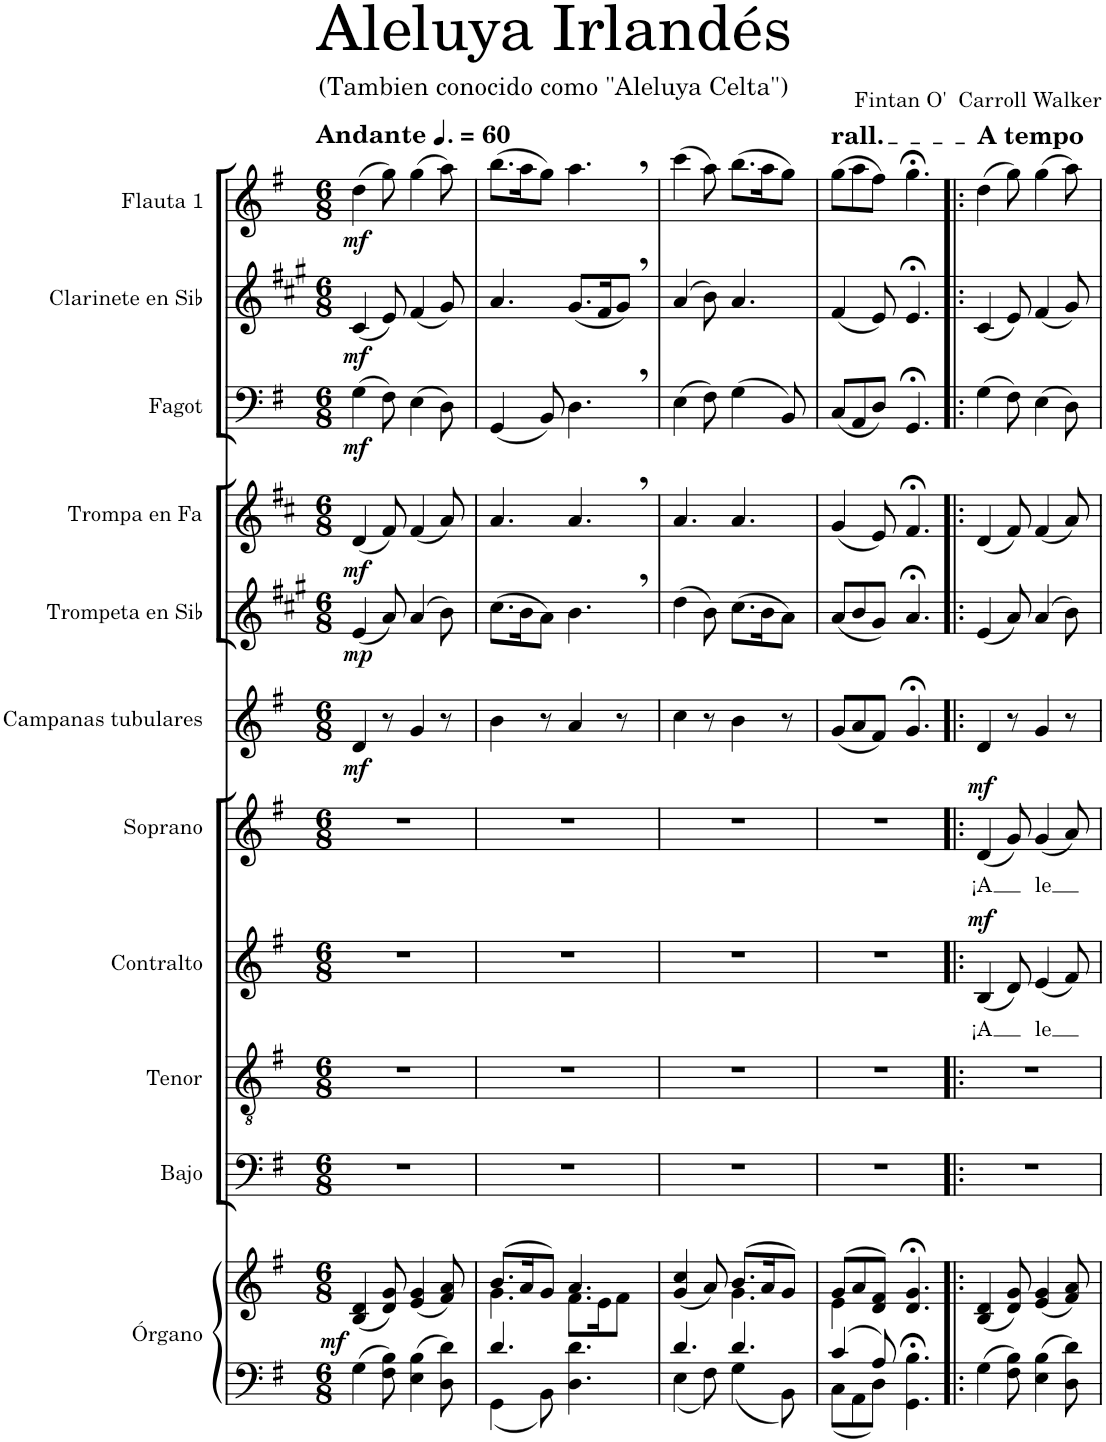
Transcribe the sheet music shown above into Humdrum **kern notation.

**kern	**kern	**dynam	**kern	**kern	**kern	**text	**dynam	**kern	**text	**dynam	**kern	**dynam	**kern	**dynam	**kern	**dynam	**kern	**dynam	**kern	**dynam	**kern	**dynam
*part11	*part11	*part11	*part10	*part9	*part8	*part8	*part8	*part7	*part7	*part7	*part6	*part6	*part5	*part5	*part4	*part4	*part3	*part3	*part2	*part2	*part1	*part1
*staff12	*staff11	*staff11/12	*staff10	*staff9	*staff8	*staff8	*staff8	*staff7	*staff7	*staff7	*staff6	*staff6	*staff5	*staff5	*staff4	*staff4	*staff3	*staff3	*staff2	*staff2	*staff1	*staff1
*I"Órgano	*	*	*I"Bajo	*I"Tenor	*I"Contralto	*	*	*I"Soprano	*	*	*I"Campanas tubulares	*	*I"Trompeta en Sib	*	*I"Trompa en Fa	*	*I"Fagot	*	*I"Clarinete en Sib	*	*I"Flauta 1	*
*	*	*	*I'B.	*I'T.	*I'C.	*	*	*I'S.	*	*	*I'C.t.	*	*I'Tpt. en Sib	*	*	*	*I'Fg.	*	*I'Cl. en Sib	*	*I'Fl. 1	*
*clefF4	*clefG2	*	*clefF4	*clefGv2	*clefG2	*	*	*clefG2	*	*	*clefG2	*	*clefG2	*	*clefG2	*	*clefF4	*	*clefG2	*	*clefG2	*
*	*	*	*	*	*	*	*	*	*	*	*	*	*Trd1c2	*	*Trd4c7	*	*	*	*Trd1c2	*	*	*
*k[f#]	*k[f#]	*	*k[f#]	*k[f#]	*k[f#]	*	*	*k[f#]	*	*	*k[f#]	*	*k[f#c#g#]	*	*k[f#c#]	*	*k[f#]	*	*k[f#c#g#]	*	*k[f#]	*
*M6/8	*M6/8	*	*M6/8	*M6/8	*M6/8	*	*	*M6/8	*	*	*M6/8	*	*M6/8	*	*M6/8	*	*M6/8	*	*M6/8	*	*M6/8	*
*MM90	*MM90	*	*MM90	*MM90	*MM90	*	*	*MM90	*	*	*MM90	*	*MM90	*	*MM90	*	*MM90	*	*MM90	*	*MM90	*
=1	=1	=1	=1	=1	=1	=1	=1	=1	=1	=1	=1	=1	=1	=1	=1	=1	=1	=1	=1	=1	=1	=1
!	!	!	!	!	!	!	!	!	!	!	!	!	!	!	!	!	!	!	!	!	!LO:TX:a:B:t=Andante	!
!	!	!LO:DY:b	!	!	!	!	!	!	!	!	!	!LO:DY:b	!	!LO:DY:b	!	!LO:DY:b	!	!LO:DY:b	!	!LO:DY:b	!	!LO:DY:b
4G\	(4B/ 4d/	mf	2.r	2.r	2.r	.	.	2.r	.	.	4d/	mf	(4e/	mp	(4d/	mf	(4G\	mf	(4c#/	mf	(4dd\	mf
8F#\ 8B\	8d/ 8g/)	.	.	.	.	.	.	.	.	.	8r	.	8a/)	.	8f#/)	.	8F#\)	.	8e/)	.	8gg\)	.
4E\ 4B\	(4e/ 4g/	.	.	.	.	.	.	.	.	.	4g/	.	(4a/	.	(4f#/	.	(4E\	.	(4f#/	.	(4gg\	.
8D\ 8d\	8f#/ 8a/)	.	.	.	.	.	.	.	.	.	8r	.	8b\)	.	8a/)	.	8D\)	.	8g#/)	.	8aa\)	.
=2	=2	=2	=2	=2	=2	=2	=2	=2	=2	=2	=2	=2	=2	=2	=2	=2	=2	=2	=2	=2	=2	=2
*^	*^	*	*	*	*	*	*	*	*	*	*	*	*	*	*	*	*	*	*	*	*	*
4.d/	4GG\	(8.b/L	4.g\	.	2.r	2.r	2.r	.	.	2.r	.	.	4b\	.	(8.cc#\L	.	4.a/	.	(4GG/	.	4.a/	.	(8.bb\L	.
.	.	16a/K	.	.	.	.	.	.	.	.	.	.	.	.	16b\K	.	.	.	.	.	.	.	16aa\K	.
.	8BB\	8g/J)	.	.	.	.	.	.	.	.	.	.	8r	.	8a\J)	.	.	.	8BB/)	.	.	.	8gg\J)	.
4.D\ 4.d\	4.ryy	4.a/	8.f#\L	.	.	.	.	.	.	.	.	.	4a/	.	4.b,\	.	4.a,/	.	4.D,\	.	(8.g#/L	.	4.aa,\	.
.	.	.	16e\K	.	.	.	.	.	.	.	.	.	.	.	.	.	.	.	.	.	16f#/K	.	.	.
.	.	.	8f#\J	.	.	.	.	.	.	.	.	.	8r	.	.	.	.	.	.	.	8g#,/J)	.	.	.
=3	=3	=3	=3	=3	=3	=3	=3	=3	=3	=3	=3	=3	=3	=3	=3	=3	=3	=3	=3	=3	=3	=3	=3	=3
4.d/	4E\	(4g/ 4cc/	4.ryy	.	2.r	2.r	2.r	.	.	2.r	.	.	4cc\	.	(4dd\	.	4.a/	.	(4E\	.	(4a/	.	(4ccc\	.
.	8F#\	8a/)	.	.	.	.	.	.	.	.	.	.	8r	.	8b\)	.	.	.	8F#\)	.	8b\)	.	8aa\)	.
4.d/	4G\	(8.b/L	4.g\	.	.	.	.	.	.	.	.	.	4b\	.	(8.cc#\L	.	4.a/	.	(4G\	.	4.a/	.	(8.bb\L	.
.	.	16a/K	.	.	.	.	.	.	.	.	.	.	.	.	16b\K	.	.	.	.	.	.	.	16aa\K	.
.	8BB\	8g/J)	.	.	.	.	.	.	.	.	.	.	8r	.	8a\J)	.	.	.	8BB/)	.	.	.	8gg\J)	.
=4	=4	=4	=4	=4	=4	=4	=4	=4	=4	=4	=4	=4	=4	=4	=4	=4	=4	=4	=4	=4	=4	=4	=4	=4
!	!	!	!	!	!	!	!	!	!	!	!	!	!	!	!	!	!	!	!	!	!	!	!LO:TX:a:t=rall.	!
4c/	8C\L	(8g/L	4e\	.	2.r	2.r	2.r	.	.	2.r	.	.	(8g/L	.	(8a/L	.	(4g/	.	(8C/L	.	(4f#/	.	(8gg\L	.
.	8AA\	8a/	.	.	.	.	.	.	.	.	.	.	8a/	.	8b/	.	.	.	8AA/	.	.	.	8aa\	.
8A/	8D\J	8d/ 8f#/J)	2ryy	.	.	.	.	.	.	.	.	.	8f#/J)	.	8g#/J)	.	8e/)	.	8D/J)	.	8e/)	.	8ff#\J)	.
4.GG\;< 4.B\;<	4.ryy	4.d/;< 4.g/;<	.	.	.	.	.	.	.	.	.	.	4.g;</	.	4.a;</	.	4.f#;</	.	4.GG;</	.	4.e;</	.	4.gg;<\	.
*	*	*v	*v	*	*	*	*	*	*	*	*	*	*	*	*	*	*	*	*	*	*	*	*	*
=5!|:	=5!|:	=5!|:	=5!|:	=5!|:	=5!|:	=5!|:	=5!|:	=5!|:	=5!|:	=5!|:	=5!|:	=5!|:	=5!|:	=5!|:	=5!|:	=5!|:	=5!|:	=5!|:	=5!|:	=5!|:	=5!|:	=5!|:	=5!|:
!	!	!	!	!	!	!	!	!	!	!	!	!	!	!	!	!	!	!	!	!	!	!LO:TX:a:B:t=A tempo	!
!	!	!	!	!	!	!	!LO:LY:b	!LO:DY:a	!	!LO:LY:b	!LO:DY:a	!	!	!	!	!	!	!	!	!	!	!	!
*v	*v	*	*	*	*	*	*	*	*	*	*	*	*	*	*	*	*	*	*	*	*	*	*
4G\	(4B/ 4d/	.	2.r	2.r	(4B/	¡A	mf	(4d/	¡A	mf	4d/	.	(4e/	.	(4d/	.	(4G\	.	(4c#/	.	(4dd\	.
8F#\ 8B\	8d/ 8g/)	.	.	.	8d/)	.	.	8g/)	.	.	8r	.	8a/)	.	8f#/)	.	8F#\)	.	8e/)	.	8gg\)	.
!	!	!	!	!	!	!LO:LY:b	!	!	!LO:LY:b	!	!	!	!	!	!	!	!	!	!	!	!	!
4E\ 4B\	(4e/ 4g/	.	.	.	(4e/	le	.	(4g/	le	.	4g/	.	(4a/	.	(4f#/	.	(4E\	.	(4f#/	.	(4gg\	.
8D\ 8d\	8f#/ 8a/)	.	.	.	8f#/)	.	.	8a/)	.	.	8r	.	8b\)	.	8a/)	.	8D\)	.	8g#/)	.	8aa\)	.
=	=	=	=	=	=	=	=	=	=	=	=	=	=	=	=	=	=	=	=	=	=	=
*-	*-	*-	*-	*-	*-	*-	*-	*-	*-	*-	*-	*-	*-	*-	*-	*-	*-	*-	*-	*-	*-	*-
